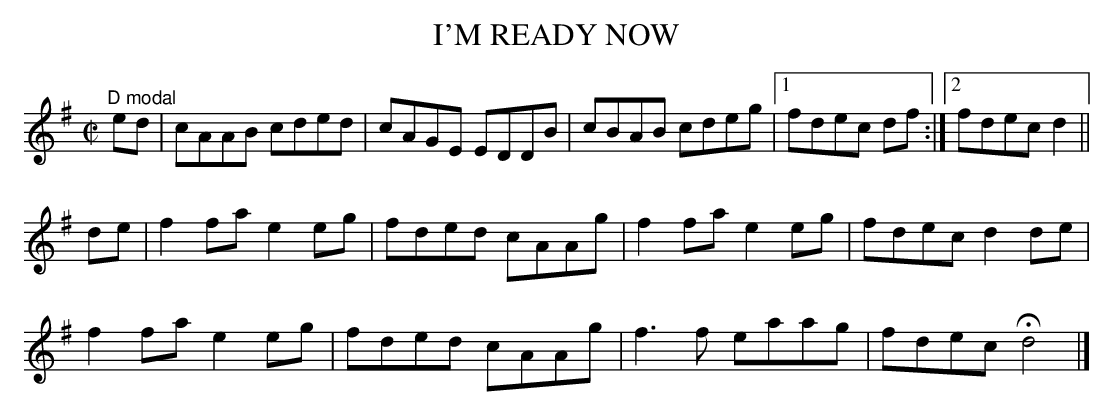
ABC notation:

X:1
T:I'M READY NOW
with this tune, but the frequency of accented /c/ indicates that
it's probably D modal instead of D major. If you want to hear it
as D major, replace "K:G" with "K:D".
M:C|
L:1/8
K:G % source key = D major
"^D modal"
ed|cAAB cded|cAGE EDDB|cBAB cdeg|1 fdec df :|\
[2 fdec d2||
de|f2fa e2eg|fded cAAg|f2fa e2eg|fdec d2de|
f2fa e2eg|fded cAAg|f3f eaag|fdec Hd4|]
